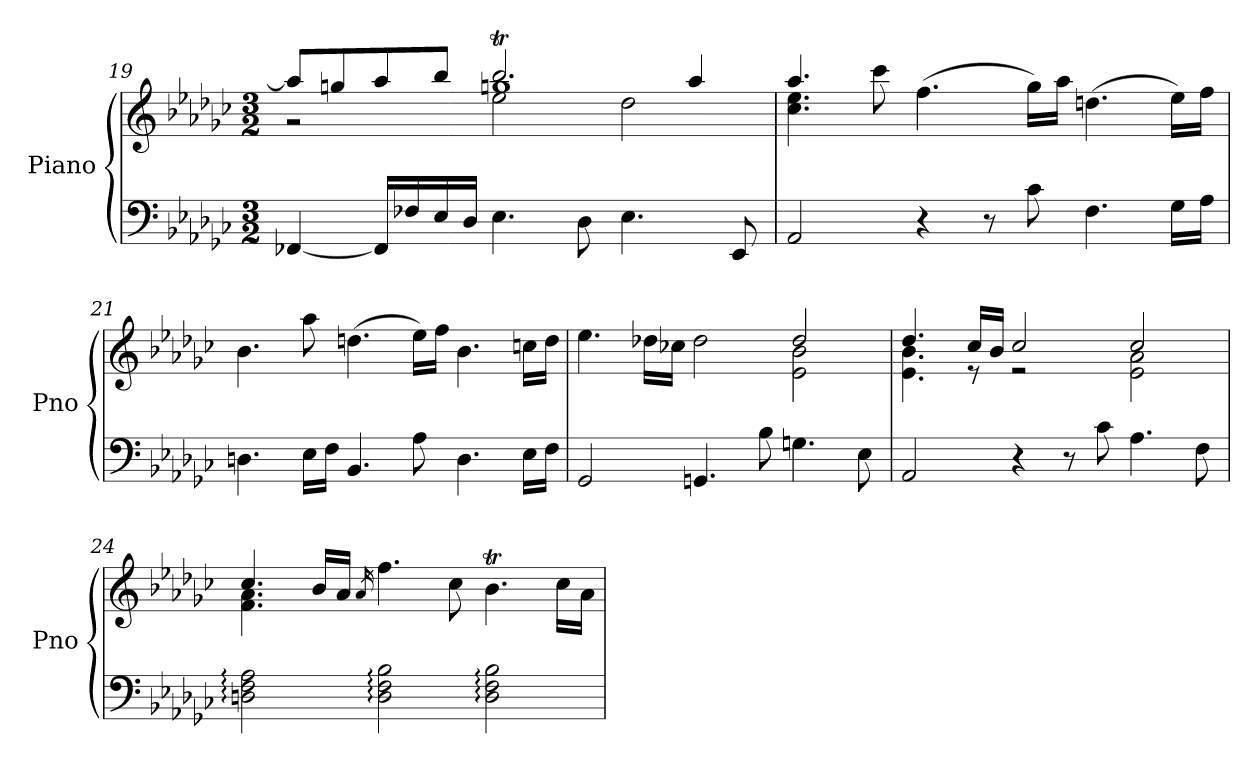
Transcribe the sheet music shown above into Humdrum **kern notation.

**kern	**kern
*part1	*part1
*staff2	*staff1
*I"Piano	*
*I'Pno	*
*clefF4	*clefG2
*k[b-e-a-d-g-c-]	*k[b-e-a-d-g-c-]
*M3/2	*M3/2
=19	=19
*	*^
*	*	*^
[4FF-X/	8aa-/L]	2r	2ryy
.	8ggn/	.	.
16FF-/LL]	8aa-/	.	.
16F-X/	.	.	.
16E-/	8bb-/J	.	.
16D-/JJ	.	.	.
4.E-\	2.bb-t/	2ee-\	1ggn
8D-\	.	.	.
4.E-\	.	2dd-\	.
.	4aa-/	.	.
8EE-/	.	.	.
*	*	*v	*v
=20	=20	=20
2AA-/	4.aa-/	4.cc-\ 4.ee-\
.	8ccc-\	1ryy
4r	(>4.ff\	.
8r	.	.
8c-\	16gg-\LL)	.
.	16aa-\JJ	.
4.F\	(>4.ddn\	.
16G-\LL	16ee-\LL)	8ryy
16A-\JJ	16ff\JJ	.
*	*v	*v
=21	=21
4.Dn\	4.b-\
16E-\LL	8aa-\
16F\JJ	.
4.BB-/	(>4.ddn\
8A-\	16ee-\LL)
.	16ff\JJ
4.D\	4.b-\
16E-\LL	16ccn\LL
16F\JJ	16dd\JJ
=22	=22
*	*^
2GG-/	4.ee-\	1ryy
.	16dd-X\LL	.
.	16cc-X\JJ	.
4.GGn/	2dd-\	.
8B-\	.	.
4.Gn\	2dd-:/	2e-\ 2b-\
8E-\	.	.
=23	=23	=23
2AA-/	4.dd-/	4.e-\ 4.b-\
.	16cc-/LL	8r
.	16b-/JJ	.
4r	2cc-/	2r
8r	.	.
8c-\	.	.
4.A-\	2cc-/	2e-\ 2a-\
8F\	.	.
=24	=24	=24
2Dn\: 2F\: 2A-\:	4.cc-:/	4.f\ 4.a-\
.	16b-/LL	1ryy
.	16a-/JJ	.
.	16qa-/	.
2D\: 2F\: 2B-\:	4.ff\	.
.	8cc-\	.
2D\: 2F\: 2B-\:	4.b-t\	.
.	16cc-\LL	8ryy
.	16a-\JJ	.
*	*v	*v
=	=
*-	*-
